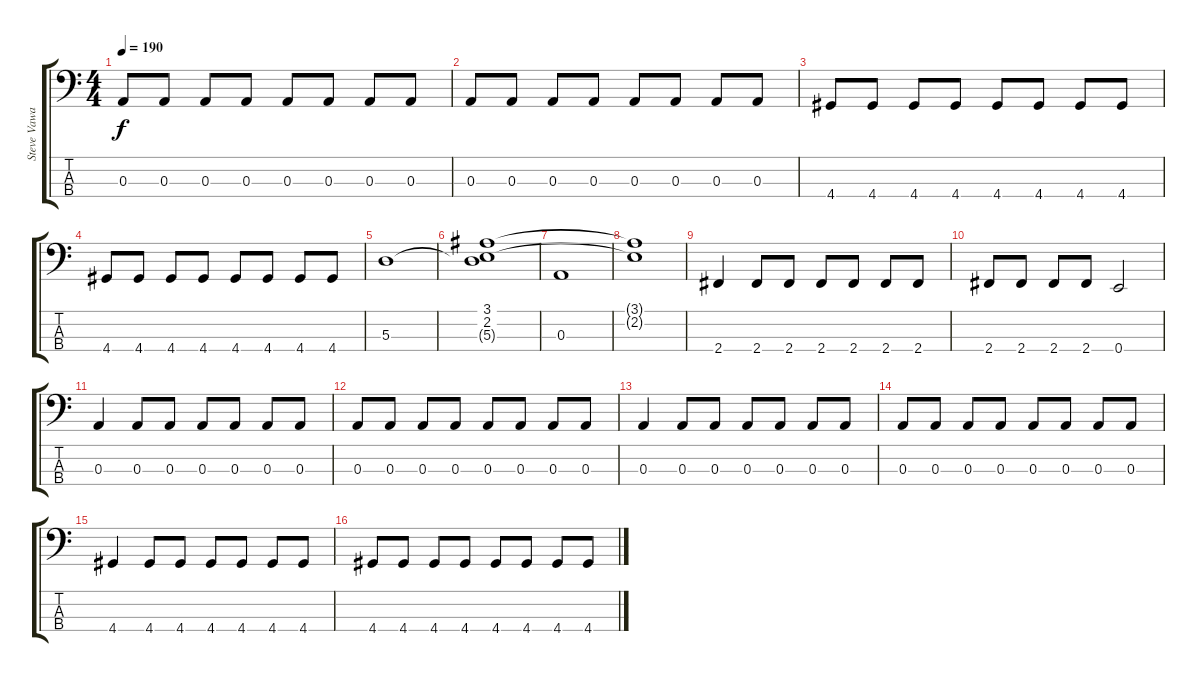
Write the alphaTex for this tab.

\track ("Steve Vawamas bass" "Steve Vawa") {instrument electricbassfinger}
\staff {score tabs}
\tuning (G2 D2 A1 E1) {hide}
\ts (4 4)
\tempo 190
\clef f4
\ks c
0.3.8{dy f} 0.3.8 0.3.8 0.3.8 0.3.8 0.3.8 0.3.8 0.3.8 |
0.3.8 0.3.8 0.3.8 0.3.8 0.3.8 0.3.8 0.3.8 0.3.8 |
4.4.8 4.4.8 4.4.8 4.4.8 4.4.8 4.4.8 4.4.8 4.4.8 |
4.4.8 4.4.8 4.4.8 4.4.8 4.4.8 4.4.8 4.4.8 4.4.8 |
5.3.1 |
(3.1 2.2 5.3{t}).1 |
0.3.1 |
(3.1{t} 2.2{t}).1 |
2.4.4 2.4.8 2.4.8 2.4.8 2.4.8 2.4.8 2.4.8 |
2.4.8 2.4.8 2.4.8 2.4.8 0.4.2 |
0.3.4 0.3.8 0.3.8 0.3.8 0.3.8 0.3.8 0.3.8 |
0.3.8 0.3.8 0.3.8 0.3.8 0.3.8 0.3.8 0.3.8 0.3.8 |
0.3.4 0.3.8 0.3.8 0.3.8 0.3.8 0.3.8 0.3.8 |
0.3.8 0.3.8 0.3.8 0.3.8 0.3.8 0.3.8 0.3.8 0.3.8 |
4.4.4 4.4.8 4.4.8 4.4.8 4.4.8 4.4.8 4.4.8 |
4.4.8 4.4.8 4.4.8 4.4.8 4.4.8 4.4.8 4.4.8 4.4.8
